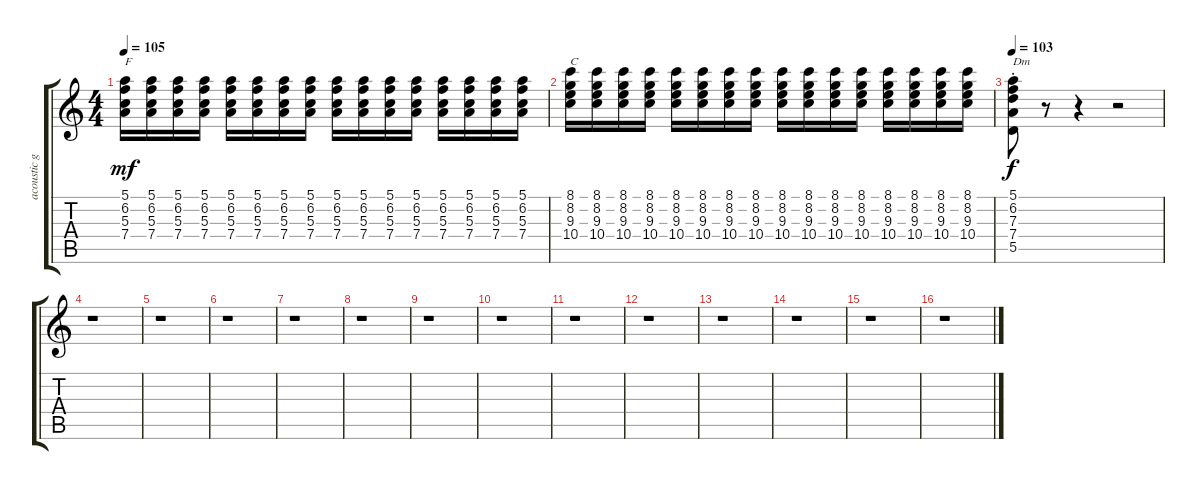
\track ("acoustic guitar" "acoustic g") {instrument acousticguitarnylon}
\staff {score tabs}
\tuning (E4 B3 G3 D3 A2 E2) {hide}
\ts (4 4)
\tempo 105
\clef g2
\ks c
(5.1 6.2 5.3 7.4).16{txt "F" dy mf} (5.1 6.2 5.3 7.4).16 (5.1 6.2 5.3 7.4).16 (5.1 6.2 5.3 7.4).16 (5.1 6.2 5.3 7.4).16 (5.1 6.2 5.3 7.4).16 (5.1 6.2 5.3 7.4).16 (5.1 6.2 5.3 7.4).16 (5.1 6.2 5.3 7.4).16 (5.1 6.2 5.3 7.4).16 (5.1 6.2 5.3 7.4).16 (5.1 6.2 5.3 7.4).16 (5.1 6.2 5.3 7.4).16 (5.1 6.2 5.3 7.4).16 (5.1 6.2 5.3 7.4).16 (5.1 6.2 5.3 7.4).16 |
(8.1 8.2 9.3 10.4).16{txt "C"} (8.1 8.2 9.3 10.4).16 (8.1 8.2 9.3 10.4).16 (8.1 8.2 9.3 10.4).16 (8.1 8.2 9.3 10.4).16 (8.1 8.2 9.3 10.4).16 (8.1 8.2 9.3 10.4).16 (8.1 8.2 9.3 10.4).16 (8.1 8.2 9.3 10.4).16 (8.1 8.2 9.3 10.4).16 (8.1 8.2 9.3 10.4).16 (8.1 8.2 9.3 10.4).16 (8.1 8.2 9.3 10.4).16 (8.1 8.2 9.3 10.4).16 (8.1 8.2 9.3 10.4).16 (8.1 8.2 9.3 10.4).16 |
\tempo 103
(5.1{st} 6.2{st} 7.3{st} 7.4{st} 5.5{st}).8{txt "Dm" dy f} r.8 r.4 r.2 |
r.1 |
r.1 |
r.1 |
r.1 |
r.1 |
r.1 |
r.1 |
r.1 |
r.1 |
r.1 |
r.1 |
r.1 |
r.1
